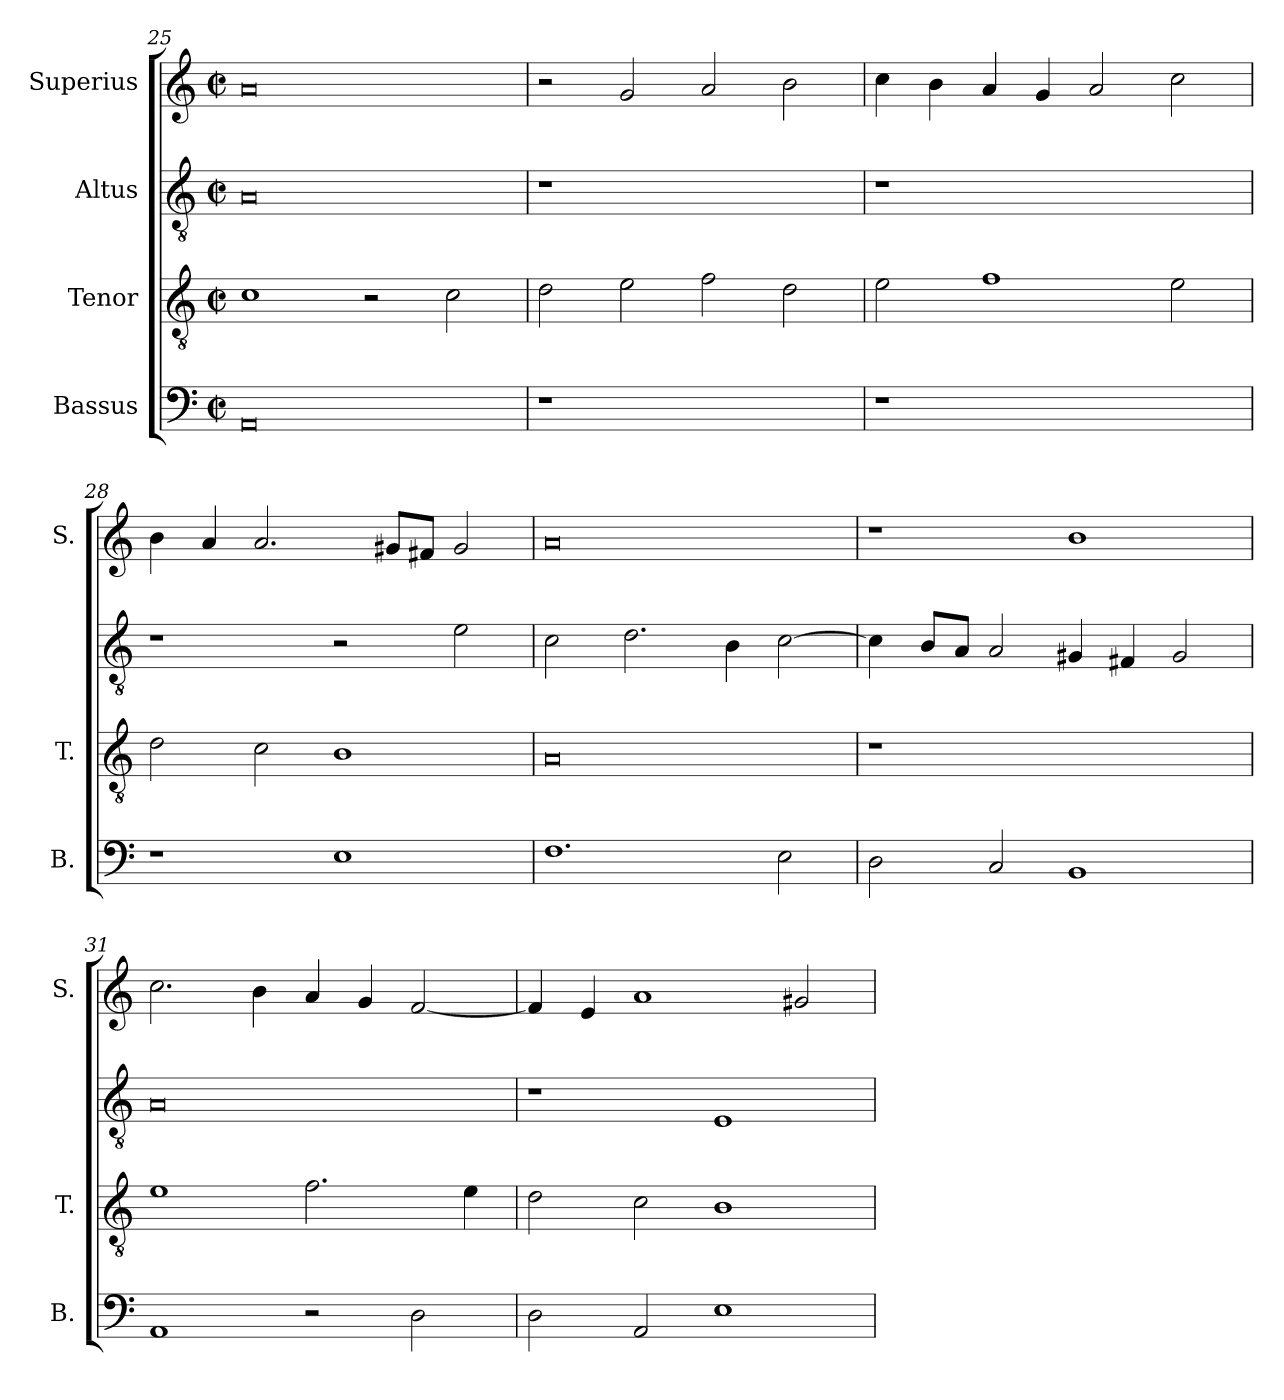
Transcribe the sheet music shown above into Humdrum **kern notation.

**kern	**kern	**kern	**kern
*part4	*part3	*part2	*part1
*staff4	*staff3	*staff2	*staff1
*I"Bassus	*I"Tenor	*I"Altus	*I"Superius
*I'B.	*I'T.	*	*I'S.
*clefF4	*clefGv2	*clefGv2	*clefG2
*	*ITrd7c12	*ITrd7c12	*
*k[]	*k[]	*k[]	*k[]
*C:	*C:	*C:	*C:
*M2/2	*M2/2	*M2/2	*M2/2
*met(c|)	*met(c|)	*met(c|)	*met(c|)
=25	=25	=25	=25
0AAi	1Ci	0AAi	0ai
.	2r	.	.
.	2Ci\	.	.
!!LO:LB:g=z
=26	=26	=26	=26
!LO:N:vis=1	!	!LO:N:vis=1	!
1r	2Di\	1r	2r
.	2Ei\	.	2gi/
1ryy	2Fi\	1ryy	2ai/
.	2Di\	.	2bi\
=27	=27	=27	=27
!LO:N:vis=1	!	!LO:N:vis=1	!
1r	2Ei\	1r	4cci\
.	.	.	4bi\
.	1Fi	.	4ai/
.	.	.	4gi/
1ryy	.	1ryy	2ai/
.	2Ei\	.	2cci\
=28	=28	=28	=28
1r	2Di\	1r	4bi\
.	.	.	4ai/
.	2Ci\	.	2.ai/
1Ei	1BBi	2r	.
.	.	.	8g#Xi/L
.	.	.	8f#Xi/J
.	.	2Ei\	2g#i/
=29	=29	=29	=29
1.Fi	0AAi	2Ci\	0ai
.	.	2.Di\	.
.	.	4BBi\	.
2Ei\	.	[>2Ci\	.
!!LO:PB:g=z
=30	=30	=30	=30
!	!LO:N:vis=1	!	!
2Di\	1r	4Ci\]	1r
.	.	8BBi/L	.
.	.	8AAi/J	.
2Ci/	.	2AAi/	.
1BBi	1ryy	4GG#Xi/	1bi
.	.	4FF#Xi/	.
.	.	2GG#i/	.
=31	=31	=31	=31
1AAi	1Ei	0AAi	2.cci\
.	.	.	4bi\
2r	2.Fi\	.	4ai/
.	.	.	4gi/
2Di\	.	.	[<2fi/
.	4Ei\	.	.
=32	=32	=32	=32
2Di\	2Di\	1r	4fi/]
.	.	.	4ei/
2AAi/	2Ci\	.	1ai
1Ei	1BBi	1EEi	.
.	.	.	2g#Xi/
=	=	=	=
*-	*-	*-	*-
